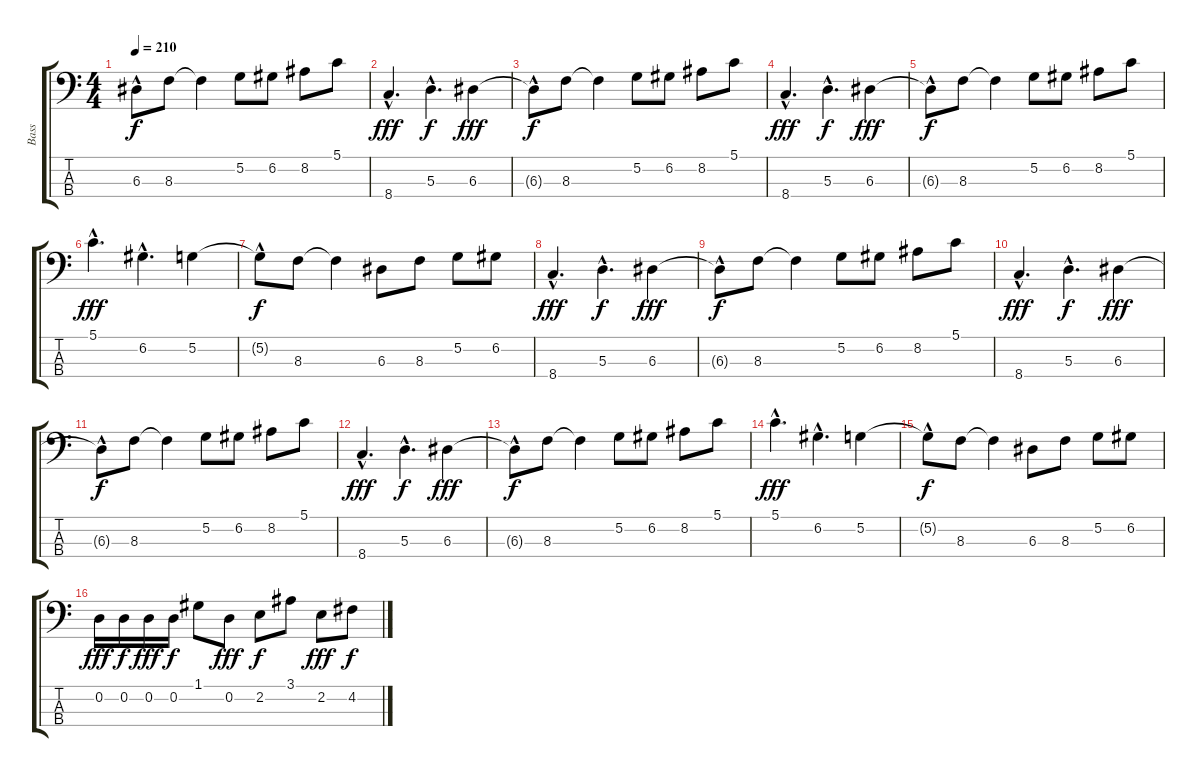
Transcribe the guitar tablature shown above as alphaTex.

\track ("Bass" "Bass") {instrument electricbasspick}
\staff {score tabs}
\tuning (G2 D2 A1 E1) {hide}
\ts (4 4)
\tempo 210
\clef f4
\ks c
6.3{hac t}.8{dy f} 8.3.8 8.3{t}.4 5.2.8 6.2.8 8.2.8 5.1.8 |
8.4{hac}.4{d dy fff} 5.3{hac}.4{d dy f} 6.3.4{dy fff} |
6.3{hac t}.8{dy f} 8.3.8 8.3{t}.4 5.2.8 6.2.8 8.2.8 5.1.8 |
8.4{hac}.4{d dy fff} 5.3{hac}.4{d dy f} 6.3.4{dy fff} |
6.3{hac t}.8{dy f} 8.3.8 8.3{t}.4 5.2.8 6.2.8 8.2.8 5.1.8 |
5.1{hac}.4{d dy fff} 6.2{hac}.4{d} 5.2.4 |
5.2{hac t}.8{dy f} 8.3.8 8.3{t}.4 6.3.8 8.3.8 5.2.8 6.2.8 |
8.4{hac}.4{d dy fff} 5.3{hac}.4{d dy f} 6.3.4{dy fff} |
6.3{hac t}.8{dy f} 8.3.8 8.3{t}.4 5.2.8 6.2.8 8.2.8 5.1.8 |
8.4{hac}.4{d dy fff} 5.3{hac}.4{d dy f} 6.3.4{dy fff} |
6.3{hac t}.8{dy f} 8.3.8 8.3{t}.4 5.2.8 6.2.8 8.2.8 5.1.8 |
8.4{hac}.4{d dy fff} 5.3{hac}.4{d dy f} 6.3.4{dy fff} |
6.3{hac t}.8{dy f} 8.3.8 8.3{t}.4 5.2.8 6.2.8 8.2.8 5.1.8 |
5.1{hac}.4{d dy fff} 6.2{hac}.4{d} 5.2.4 |
5.2{hac t}.8{dy f} 8.3.8 8.3{t}.4 6.3.8 8.3.8 5.2.8 6.2.8 |
0.2.16{dy fff} 0.2.16{dy f} 0.2.16{dy fff} 0.2.16{dy f} 1.1.8 0.2.8{dy fff} 2.2.8{dy f} 3.1.8 2.2.8{dy fff} 4.2.8{dy f}
